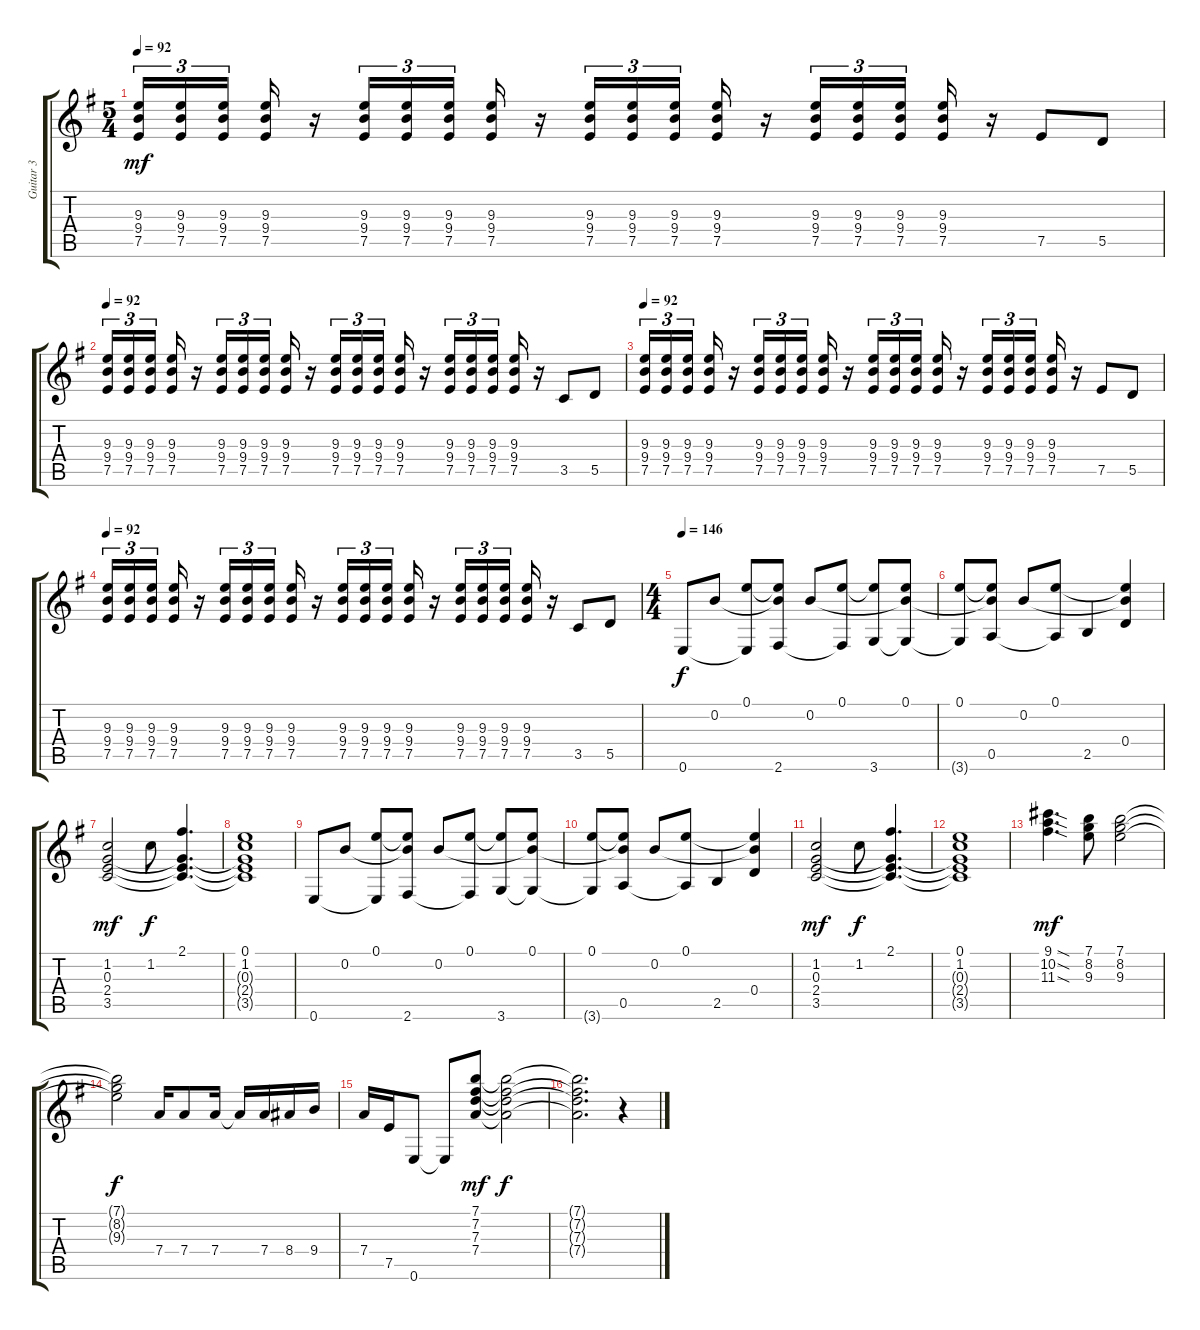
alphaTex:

\track ("Guitar 3" "Guitar 3") {instrument overdrivenguitar}
\staff {score tabs}
\tuning (E4 B3 G3 D3 A2 E2) {hide}
\ts (5 4)
\tempo 92
\clef g2
\ks g
(9.3 9.4 7.5).16{tu (3 2) dy mf} (9.3 9.4 7.5).16{tu (3 2)} (9.3 9.4 7.5).16{tu (3 2) beam splitsecondary} (9.3 9.4 7.5).16 r.16 (9.3 9.4 7.5).16{tu (3 2)} (9.3 9.4 7.5).16{tu (3 2)} (9.3 9.4 7.5).16{tu (3 2) beam splitsecondary} (9.3 9.4 7.5).16 r.16 (9.3 9.4 7.5).16{tu (3 2)} (9.3 9.4 7.5).16{tu (3 2)} (9.3 9.4 7.5).16{tu (3 2) beam splitsecondary} (9.3 9.4 7.5).16 r.16 (9.3 9.4 7.5).16{tu (3 2)} (9.3 9.4 7.5).16{tu (3 2)} (9.3 9.4 7.5).16{tu (3 2) beam splitsecondary} (9.3 9.4 7.5).16 r.16 7.5.8 5.5.8 |
\tempo 92
(9.3 9.4 7.5).16{tu (3 2)} (9.3 9.4 7.5).16{tu (3 2)} (9.3 9.4 7.5).16{tu (3 2) beam splitsecondary} (9.3 9.4 7.5).16 r.16 (9.3 9.4 7.5).16{tu (3 2)} (9.3 9.4 7.5).16{tu (3 2)} (9.3 9.4 7.5).16{tu (3 2) beam splitsecondary} (9.3 9.4 7.5).16 r.16 (9.3 9.4 7.5).16{tu (3 2)} (9.3 9.4 7.5).16{tu (3 2)} (9.3 9.4 7.5).16{tu (3 2) beam splitsecondary} (9.3 9.4 7.5).16 r.16 (9.3 9.4 7.5).16{tu (3 2)} (9.3 9.4 7.5).16{tu (3 2)} (9.3 9.4 7.5).16{tu (3 2) beam splitsecondary} (9.3 9.4 7.5).16 r.16 3.5.8 5.5.8 |
\tempo 92
(9.3 9.4 7.5).16{tu (3 2)} (9.3 9.4 7.5).16{tu (3 2)} (9.3 9.4 7.5).16{tu (3 2) beam splitsecondary} (9.3 9.4 7.5).16 r.16 (9.3 9.4 7.5).16{tu (3 2)} (9.3 9.4 7.5).16{tu (3 2)} (9.3 9.4 7.5).16{tu (3 2) beam splitsecondary} (9.3 9.4 7.5).16 r.16 (9.3 9.4 7.5).16{tu (3 2)} (9.3 9.4 7.5).16{tu (3 2)} (9.3 9.4 7.5).16{tu (3 2) beam splitsecondary} (9.3 9.4 7.5).16 r.16 (9.3 9.4 7.5).16{tu (3 2)} (9.3 9.4 7.5).16{tu (3 2)} (9.3 9.4 7.5).16{tu (3 2) beam splitsecondary} (9.3 9.4 7.5).16 r.16 7.5.8 5.5.8 |
\tempo 92
(9.3 9.4 7.5).16{tu (3 2)} (9.3 9.4 7.5).16{tu (3 2)} (9.3 9.4 7.5).16{tu (3 2) beam splitsecondary} (9.3 9.4 7.5).16 r.16 (9.3 9.4 7.5).16{tu (3 2)} (9.3 9.4 7.5).16{tu (3 2)} (9.3 9.4 7.5).16{tu (3 2) beam splitsecondary} (9.3 9.4 7.5).16 r.16 (9.3 9.4 7.5).16{tu (3 2)} (9.3 9.4 7.5).16{tu (3 2)} (9.3 9.4 7.5).16{tu (3 2) beam splitsecondary} (9.3 9.4 7.5).16 r.16 (9.3 9.4 7.5).16{tu (3 2)} (9.3 9.4 7.5).16{tu (3 2)} (9.3 9.4 7.5).16{tu (3 2) beam splitsecondary} (9.3 9.4 7.5).16 r.16 3.5.8 5.5.8 |
\ts (4 4)
\tempo 146
0.6.8{dy f} 0.2.8 (0.1 0.6{t}).8 (0.1{t} 0.2{t} 2.6).8 0.2.8 (0.1 2.6{t}).8 (0.1{t} 3.6).8 (0.1 0.2{t} 3.6{t}).8 |
(0.1 3.6{t}).8 (0.1{t} 0.2{t} 0.5).8 0.2.8 (0.1 0.5{t}).8 2.5.4 (0.1{t} 0.2{t} 0.4).4 |
(1.2 0.3 2.4 3.5).2{dy mf} 1.2.8{dy f} (2.1 0.3{t} 2.4{t} 3.5{t}).4{d} |
(0.1 1.2 0.3{t} 2.4{t} 3.5{t}).1 |
0.6.8 0.2.8 (0.1 0.6{t}).8 (0.1{t} 0.2{t} 2.6).8 0.2.8 (0.1 2.6{t}).8 (0.1{t} 3.6).8 (0.1 0.2{t} 3.6{t}).8 |
(0.1 3.6{t}).8 (0.1{t} 0.2{t} 0.5).8 0.2.8 (0.1 0.5{t}).8 2.5.4 (0.1{t} 0.2{t} 0.4).4 |
(1.2 0.3 2.4 3.5).2{dy mf} 1.2.8{dy f} (2.1 0.3{t} 2.4{t} 3.5{t}).4{d} |
(0.1 1.2 0.3{t} 2.4{t} 3.5{t}).1 |
(9.1{sod} 10.2{sod} 11.3{sod}).4{d dy mf} (7.1 8.2 9.3).8 (7.1 8.2 9.3).2 |
(7.1{t} 8.2{t} 9.3{t}).2{dy f} 7.4.16 7.4.8 7.4.16 7.4{t}.16 7.4.16 8.4.16 9.4.16 |
7.4.16 7.5.16 0.6.8 0.6{t}.8 (7.1 7.2 7.3 7.4).8{dy mf} (7.1{t} 7.2{t} 7.3{t} 7.4{t}).2{dy f} |
(7.1{t} 7.2{t} 7.3{t} 7.4{t}).2{d} r.4
